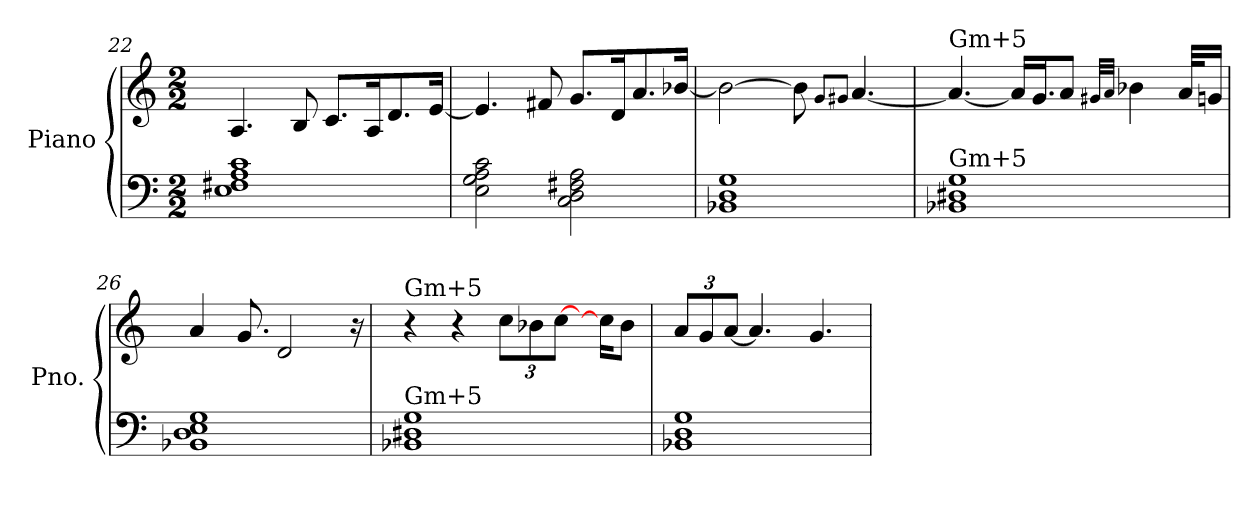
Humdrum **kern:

**kern	**kern
*part1	*part1
*staff2	*staff1
*I"Piano	*
*I'Pno.	*
*clefF4	*clefG2
*k[]	*k[]
*C:	*C:
*M2/2	*M2/2
=22	=22
1E 1F#X 1A 1c	4.A/
.	8B/
.	8.c/L
.	16A/K
.	8.d/
.	[16e/Jk
=23	=23
2E\ 2G\ 2A\ 2c\	4.e/]
.	8f#X/
2C\ 2D\ 2F#X\ 2A\	8.g/L
.	16d/K
.	8.a/
.	[16b-X/Jk
=24	=24
1BB-X 1D 1G	2b-\_
.	8b-\]
.	8qg/L
.	8qg#X/J
.	[4.a/
!!LO:LB:g=z
=25	=25
!	!LO:TX:a:t=Gm+5
!LO:TX:a:t=Gm+5	!
1BB-X 1D#X 1G	4.a/_
.	16a/LL]
.	16.g/J
.	8a/J
.	32qg#X/LLL
.	32qa/JJJ
.	4b-X\
.	32a/KLL
.	16gn/JJ
=26	=26
1BB-X 1D 1E 1G	4a/
.	8.g/
.	2d/
.	16r
=27	=27
!	!LO:TX:a:t=Gm+5
!LO:TX:a:t=Gm+5	!
1BB-X 1D#X 1G	4r
.	4r
*	*Xbrackettup
.	12cc\L
.	12b-X\
.	[12cc\J
.	16ryy
.	16cc\KL]
.	8b-\J
=28	=28
1BB-X 1D 1G	12a/L
.	12g/
.	[12a/J
.	4.a/]
.	4.g/
=	=
*-	*-
